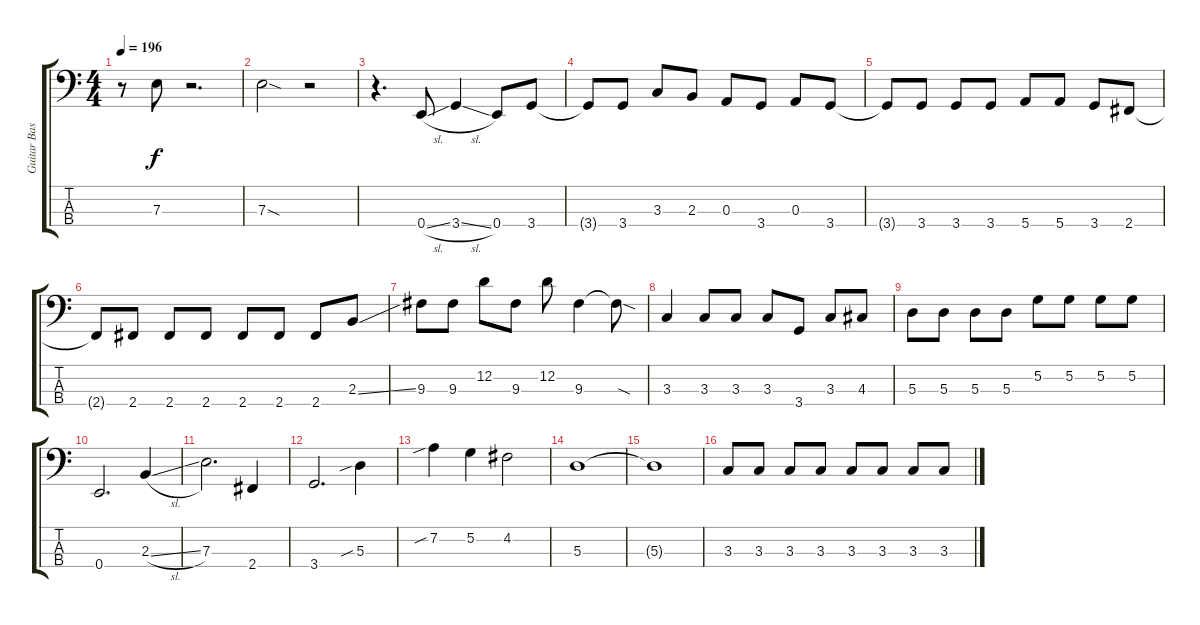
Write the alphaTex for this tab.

\track ("Guitar Bass" "Guitar Bas") {instrument electricbassfinger}
\staff {score tabs}
\tuning (G2 D2 A1 E1) {hide}
\ts (4 4)
\tempo 196
\clef f4
\ks c
r.8{dy f} 7.3.8 r.2{d} |
7.3{sod}.2 r.2 |
r.4{d} 0.4{sl}.8 3.4{sl}.4 0.4.8 3.4.8 |
3.4{t}.8 3.4.8 3.3.8 2.3.8 0.3.8 3.4.8 0.3.8 3.4.8 |
3.4{t}.8 3.4.8 3.4.8 3.4.8 5.4.8 5.4.8 3.4.8 2.4.8 |
2.4{t}.8 2.4.8 2.4.8 2.4.8 2.4.8 2.4.8 2.4.8 2.3{ss}.8 |
9.3.8 9.3.8 12.2.8 9.3.8 12.2.8 9.3.4 9.3{sod t}.8 |
3.3.4 3.3.8 3.3.8 3.3.8 3.4.8 3.3.8 4.3.8 |
5.3.8 5.3.8 5.3.8 5.3.8 5.2.8 5.2.8 5.2.8 5.2.8 |
0.4.2{d} 2.3{sl}.4 |
7.3.2{d} 2.4.4 |
3.4.2{d} 5.3{sib}.4 |
7.2{sib}.4 5.2.4 4.2.2 |
5.3.1 |
5.3{t}.1 |
3.3.8 3.3.8 3.3.8 3.3.8 3.3.8 3.3.8 3.3.8 3.3.8
